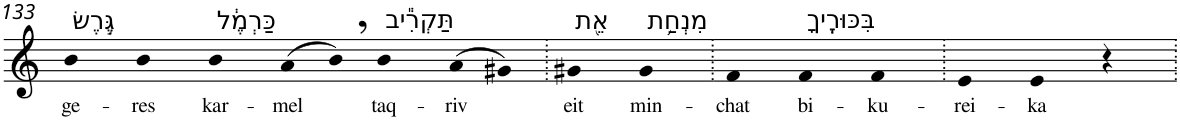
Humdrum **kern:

**kern	**text
*part1	*part1
*staff1	*staff1
*I"Piano	*
*I'Pno	*
!!LO:PB:g=z
*clefG2	*
*k[]	*
=133	=133
!LO:TX:a:t=גֶּ֣רֶשׂ	!
!	!LO:LY:b
4b	ge-
!	!LO:LY:b
4b	-res
!LO:TX:a:t=כַּרְמֶ֔ל	!
!	!LO:LY:b
4b	kar-
!	!LO:LY:b
(>8a	-mel
8b,)	.
!LO:TX:a:t=תַּקְרִ֕יב	!
!	!LO:LY:b
4b	taq-
!	!LO:LY:b
(>8a	-riv
8g#X)	.
=134.	=134.
!LO:TX:a:t=אֵ֖ת	!
!	!LO:LY:b
4g#X	eit
!LO:TX:a:t=מִנְחַ֥ת	!
!	!LO:LY:b
4g#	min-
=135.	=135.
!	!LO:LY:b
4f	-chat
!LO:TX:a:t=בִּכּוּרֶֽיךָ	!
!	!LO:LY:b
4f	bi-
!	!LO:LY:b
4f	-ku-
=136.	=136.
!	!LO:LY:b
4e	-rei-
!	!LO:LY:b
4e	-ka
4r	.
=.	=.
*-	*-
